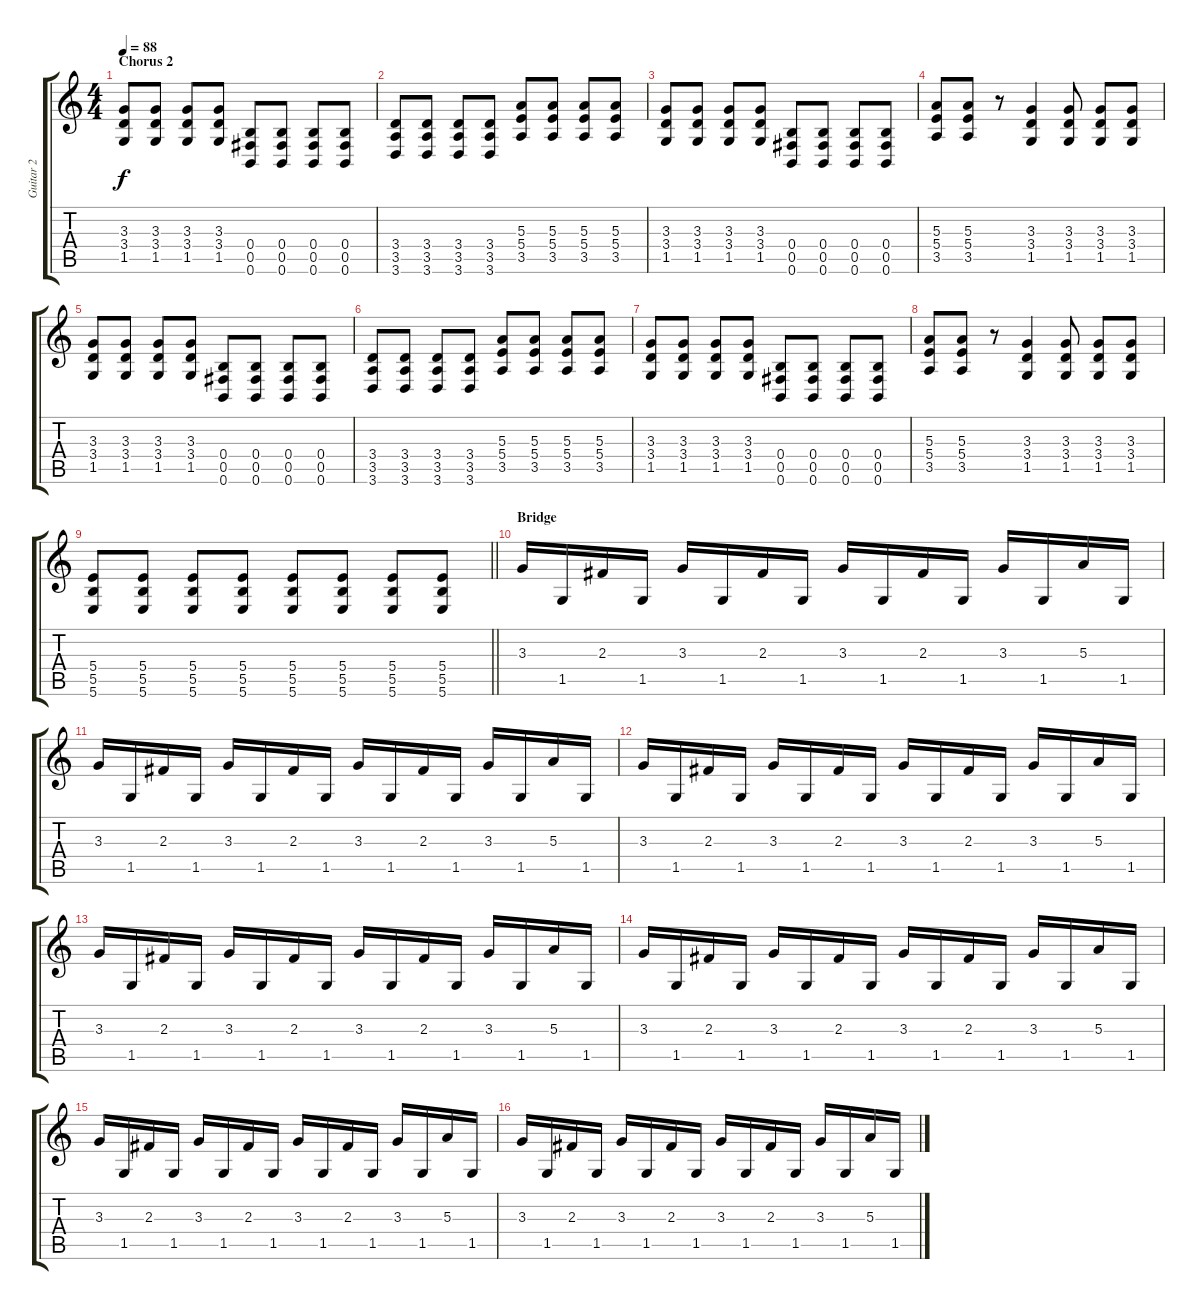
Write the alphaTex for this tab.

\track ("Guitar 2" "Guitar 2") {instrument distortionguitar}
\staff {score tabs}
\tuning (Db4 Ab3 E3 B2 Gb2 B1) {hide}
\ts (4 4)
\section ("" "Chorus 2")
\tempo 88
\clef g2
\ks c
(3.3 3.4 1.5).8{dy f} (3.3 3.4 1.5).8 (3.3 3.4 1.5).8 (3.3 3.4 1.5).8 (0.4 0.5 0.6).8 (0.4 0.5 0.6).8 (0.4 0.5 0.6).8 (0.4 0.5 0.6).8 |
(3.4 3.5 3.6).8 (3.4 3.5 3.6).8 (3.4 3.5 3.6).8 (3.4 3.5 3.6).8 (5.3 5.4 3.5).8 (5.3 5.4 3.5).8 (5.3 5.4 3.5).8 (5.3 5.4 3.5).8 |
(3.3 3.4 1.5).8 (3.3 3.4 1.5).8 (3.3 3.4 1.5).8 (3.3 3.4 1.5).8 (0.4 0.5 0.6).8 (0.4 0.5 0.6).8 (0.4 0.5 0.6).8 (0.4 0.5 0.6).8 |
(5.3 5.4 3.5).8 (5.3 5.4 3.5).8 r.8 (3.3 3.4 1.5).4 (3.3 3.4 1.5).8 (3.3 3.4 1.5).8 (3.3 3.4 1.5).8 |
(3.3 3.4 1.5).8 (3.3 3.4 1.5).8 (3.3 3.4 1.5).8 (3.3 3.4 1.5).8 (0.4 0.5 0.6).8 (0.4 0.5 0.6).8 (0.4 0.5 0.6).8 (0.4 0.5 0.6).8 |
(3.4 3.5 3.6).8 (3.4 3.5 3.6).8 (3.4 3.5 3.6).8 (3.4 3.5 3.6).8 (5.3 5.4 3.5).8 (5.3 5.4 3.5).8 (5.3 5.4 3.5).8 (5.3 5.4 3.5).8 |
(3.3 3.4 1.5).8 (3.3 3.4 1.5).8 (3.3 3.4 1.5).8 (3.3 3.4 1.5).8 (0.4 0.5 0.6).8 (0.4 0.5 0.6).8 (0.4 0.5 0.6).8 (0.4 0.5 0.6).8 |
(5.3 5.4 3.5).8 (5.3 5.4 3.5).8 r.8 (3.3 3.4 1.5).4 (3.3 3.4 1.5).8 (3.3 3.4 1.5).8 (3.3 3.4 1.5).8 |
\barLineRight lightlight
(5.4 5.5 5.6).8 (5.4 5.5 5.6).8 (5.4 5.5 5.6).8 (5.4 5.5 5.6).8 (5.4 5.5 5.6).8 (5.4 5.5 5.6).8 (5.4 5.5 5.6).8 (5.4 5.5 5.6).8 |
\section ("" "Bridge")
3.3.16 1.5.16 2.3.16 1.5.16 3.3.16 1.5.16 2.3.16 1.5.16 3.3.16 1.5.16 2.3.16 1.5.16 3.3.16 1.5.16 5.3.16 1.5.16 |
3.3.16 1.5.16 2.3.16 1.5.16 3.3.16 1.5.16 2.3.16 1.5.16 3.3.16 1.5.16 2.3.16 1.5.16 3.3.16 1.5.16 5.3.16 1.5.16 |
3.3.16 1.5.16 2.3.16 1.5.16 3.3.16 1.5.16 2.3.16 1.5.16 3.3.16 1.5.16 2.3.16 1.5.16 3.3.16 1.5.16 5.3.16 1.5.16 |
3.3.16 1.5.16 2.3.16 1.5.16 3.3.16 1.5.16 2.3.16 1.5.16 3.3.16 1.5.16 2.3.16 1.5.16 3.3.16 1.5.16 5.3.16 1.5.16 |
3.3.16 1.5.16 2.3.16 1.5.16 3.3.16 1.5.16 2.3.16 1.5.16 3.3.16 1.5.16 2.3.16 1.5.16 3.3.16 1.5.16 5.3.16 1.5.16 |
3.3.16 1.5.16 2.3.16 1.5.16 3.3.16 1.5.16 2.3.16 1.5.16 3.3.16 1.5.16 2.3.16 1.5.16 3.3.16 1.5.16 5.3.16 1.5.16 |
3.3.16 1.5.16 2.3.16 1.5.16 3.3.16 1.5.16 2.3.16 1.5.16 3.3.16 1.5.16 2.3.16 1.5.16 3.3.16 1.5.16 5.3.16 1.5.16
